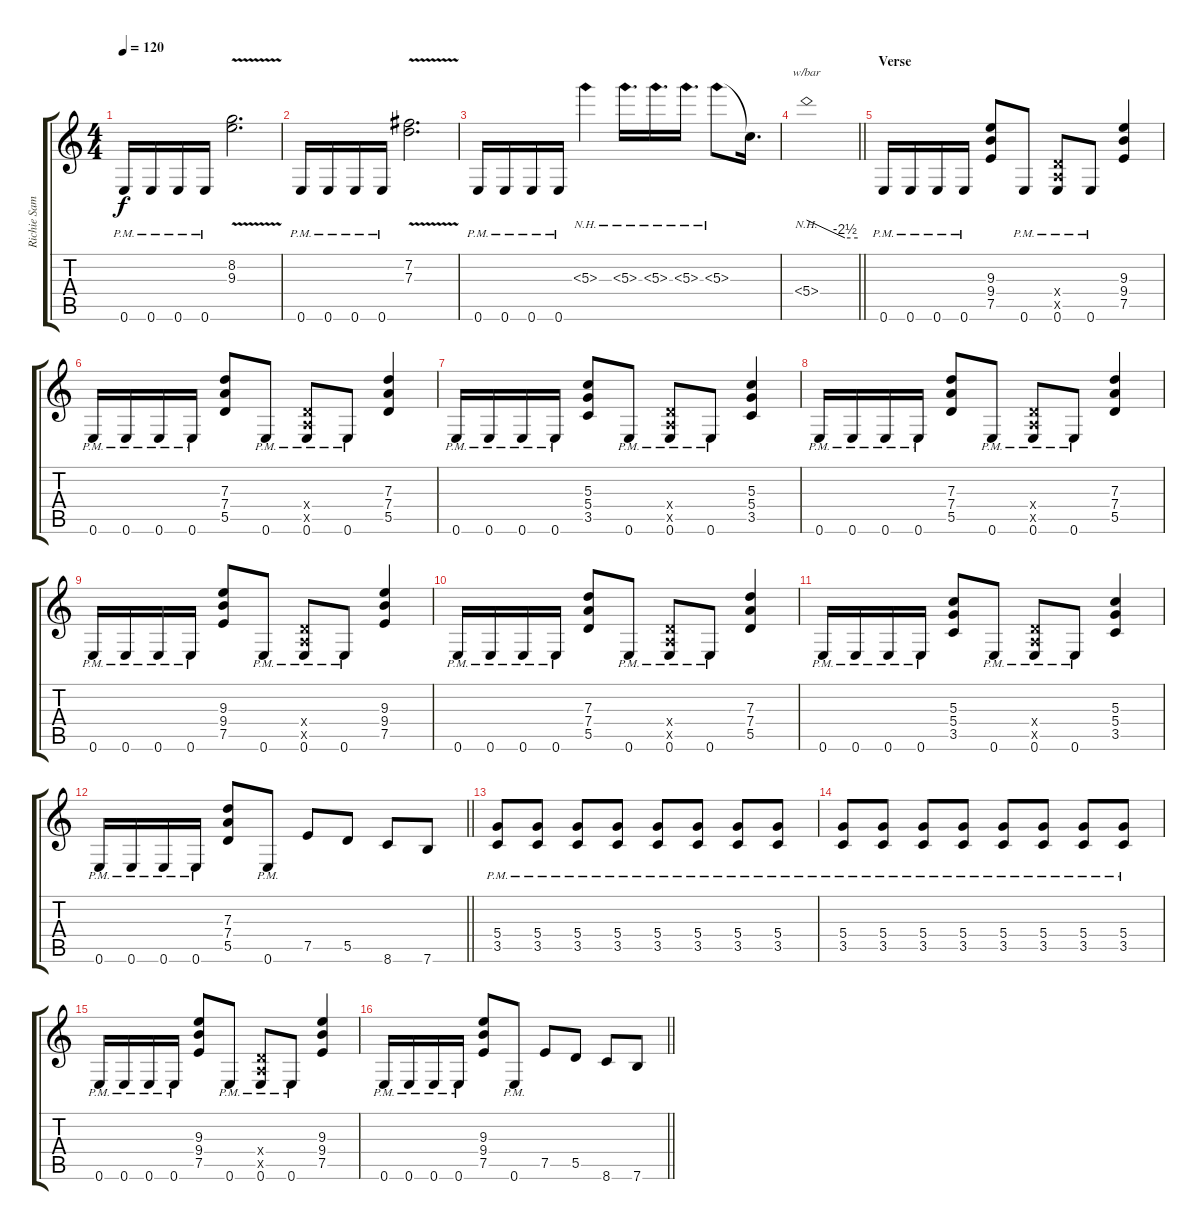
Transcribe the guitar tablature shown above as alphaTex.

\track ("Richie Sambora (Lead Guitar)" "Richie Sam") {instrument overdrivenguitar}
\staff {score tabs}
\tuning (E4 B3 G3 D3 A2 E2) {hide}
\ts (4 4)
\tempo 120
\clef g2
\ks c
0.6{pm}.16{dy f} 0.6{pm}.16 0.6{pm}.16 0.6{pm}.16 (8.2 9.3{v}).2{d} |
0.6{pm}.16 0.6{pm}.16 0.6{pm}.16 0.6{pm}.16 (7.2 7.3{v}).2{d} |
0.6{pm}.16 0.6{pm}.16 0.6{pm}.16 0.6{pm}.16 5.3{nh}.4 5.3{nh}.16{d} 5.3{nh}.16{d} 5.3{nh}.16{d} 5.3{nh}.8 5.3{t}.16{d} |
\barLineRight lightlight
5.4{nh}.1{tbe (custom default 0 0 45 -10 60 -10)} |
\section ("" "Verse")
0.6{pm}.16 0.6{pm}.16 0.6{pm}.16 0.6{pm}.16 (9.3 9.4 7.5).8 0.6{pm}.8 (0.4{x} 0.5{x} 0.6{pm}).8 0.6{pm}.8 (9.3 9.4 7.5).4 |
0.6{pm}.16 0.6{pm}.16 0.6{pm}.16 0.6{pm}.16 (7.3 7.4 5.5).8 0.6{pm}.8 (0.4{x} 0.5{x} 0.6{pm}).8 0.6{pm}.8 (7.3 7.4 5.5).4 |
0.6{pm}.16 0.6{pm}.16 0.6{pm}.16 0.6{pm}.16 (5.3 5.4 3.5).8 0.6{pm}.8 (0.4{x} 0.5{x} 0.6{pm}).8 0.6{pm}.8 (5.3 5.4 3.5).4 |
0.6{pm}.16 0.6{pm}.16 0.6{pm}.16 0.6{pm}.16 (7.3 7.4 5.5).8 0.6{pm}.8 (0.4{x} 0.5{x} 0.6{pm}).8 0.6{pm}.8 (7.3 7.4 5.5).4 |
0.6{pm}.16 0.6{pm}.16 0.6{pm}.16 0.6{pm}.16 (9.3 9.4 7.5).8 0.6{pm}.8 (0.4{x} 0.5{x} 0.6{pm}).8 0.6{pm}.8 (9.3 9.4 7.5).4 |
0.6{pm}.16 0.6{pm}.16 0.6{pm}.16 0.6{pm}.16 (7.3 7.4 5.5).8 0.6{pm}.8 (0.4{x} 0.5{x} 0.6{pm}).8 0.6{pm}.8 (7.3 7.4 5.5).4 |
0.6{pm}.16 0.6{pm}.16 0.6{pm}.16 0.6{pm}.16 (5.3 5.4 3.5).8 0.6{pm}.8 (0.4{x} 0.5{x} 0.6{pm}).8 0.6{pm}.8 (5.3 5.4 3.5).4 |
\barLineRight lightlight
0.6{pm}.16 0.6{pm}.16 0.6{pm}.16 0.6{pm}.16 (7.3 7.4 5.5).8 0.6{pm}.8 7.5.8 5.5.8 8.6.8 7.6.8 |
(5.4{pm} 3.5{pm}).8 (5.4{pm} 3.5{pm}).8 (5.4{pm} 3.5{pm}).8 (5.4{pm} 3.5{pm}).8 (5.4{pm} 3.5{pm}).8 (5.4{pm} 3.5{pm}).8 (5.4{pm} 3.5{pm}).8 (5.4{pm} 3.5{pm}).8 |
(5.4{pm} 3.5{pm}).8 (5.4{pm} 3.5{pm}).8 (5.4{pm} 3.5{pm}).8 (5.4{pm} 3.5{pm}).8 (5.4{pm} 3.5{pm}).8 (5.4{pm} 3.5{pm}).8 (5.4{pm} 3.5{pm}).8 (5.4{pm} 3.5{pm}).8 |
0.6{pm}.16 0.6{pm}.16 0.6{pm}.16 0.6{pm}.16 (9.3 9.4 7.5).8 0.6{pm}.8 (0.4{x} 0.5{x} 0.6{pm}).8 0.6{pm}.8 (9.3 9.4 7.5).4 |
\barLineRight lightlight
0.6{pm}.16 0.6{pm}.16 0.6{pm}.16 0.6{pm}.16 (9.3 9.4 7.5).8 0.6{pm}.8 7.5.8 5.5.8 8.6.8 7.6.8
